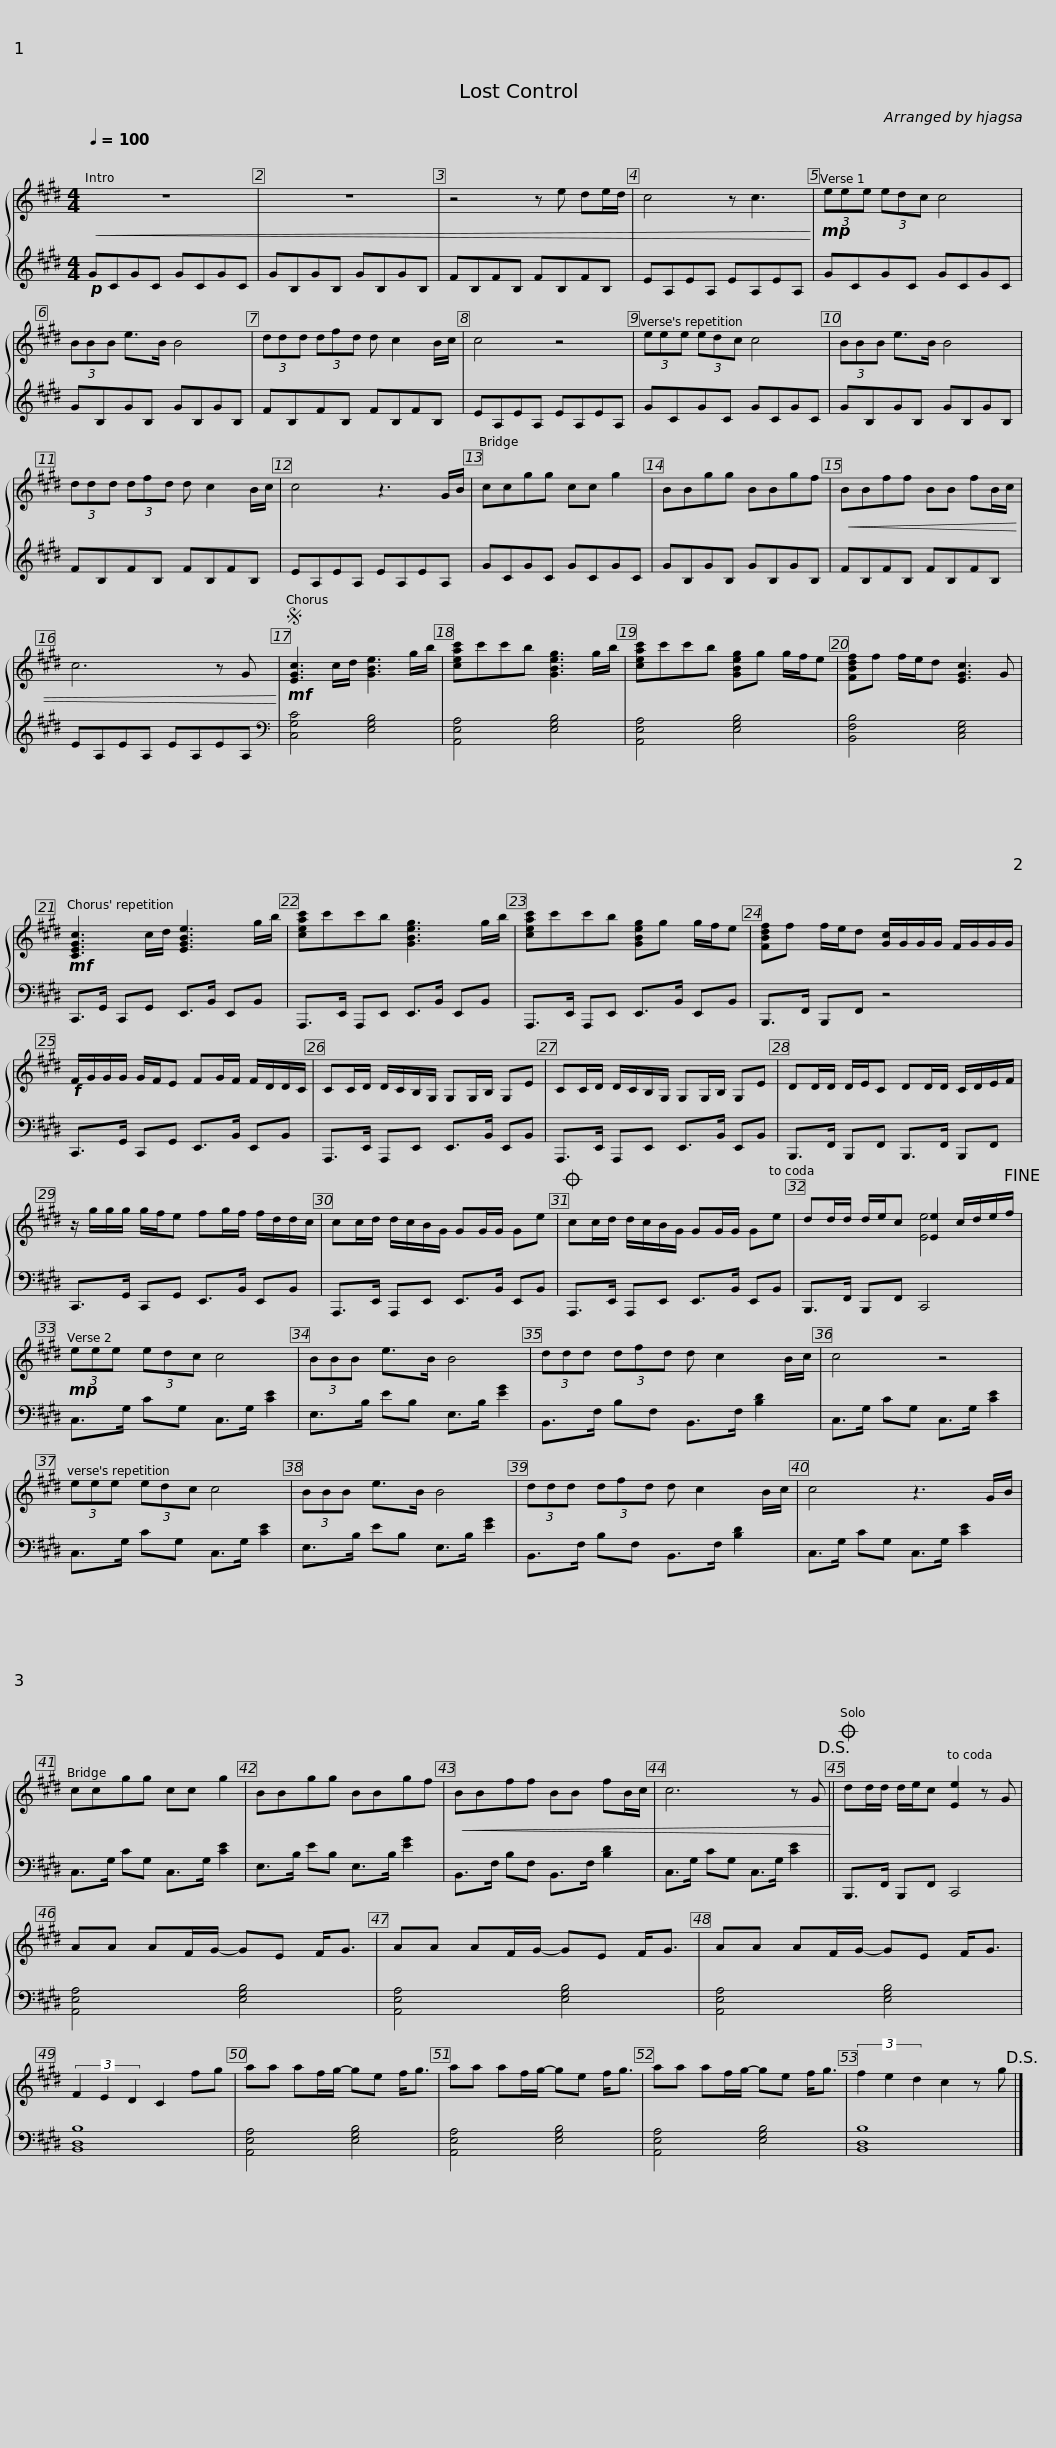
X:1
%%score { ( 1 3 ) | 2 }
L:1/8
Q:1/4=100
M:4/4
I:linebreak $
K:E
V:1 treble
V:3 treble
V:2 treble
V:1
!<(! z8 | z8 | z4 z e de/d/ | c4 z c3!<)! |!mp! (3eee (3edc c4 |$ %5
 (3BBB e>B B4 | (3ddd (3dfd d c2 B/c/ | c4 z4 | (3eee (3edc c4 |$ (3BBB e>B B4 | %10
 (3ddd (3dfd d c2 B/c/ | c4 z3 G/B/ | ccgg cc g2 |$ BBgg BBgf |!<(! BBff BB fB/c/ | %15
 c6 z G!<)! |S!mf! [EGc]3 c/d/ [GBe]3 g/b/ | [ceac']c'c'b [GBeg]3 g/b/ |$ [ceac']c'c'b [GBeg]g g/f/e | [FBdf]f f/e/d [EGc]3 G | %20
!mf! [CEGc]3 c/d/ [EGBe]3 g/b/ | [ceac']c'c'b [GBeg]3 g/b/ |$ [ceac']c'c'b [GBeg]g g/f/e | [FBdf]f f/e/d [Gc]/G/G/G/ F/G/G/G/ |!f! F/G/G/G/ G/F/E FG/F/ F/D/D/C/ |$ %25
 CC/D/ D/C/B,/G,/ G,G,/B,/ G,E | CC/D/ D/C/B,/G,/ G,G,/B,/ G,E | DD/D/ D/E/C DD/D/ C/D/E/F/ |$ z/ g/g/g/ g/f/e fg/f/ f/d/d/c/ | cc/d/ d/c/B/G/ GG/G/ Ge | %30
O cc/d/ d/c/B/G/ GG/G/ Ge |$ dd/d/ d/e/c [Ee]2 c/d/e/f/!fine! |!mp! (3eee (3edc c4 | (3BBB e>B B4 |$ (3ddd (3dfd d c2 B/c/ | %35
 c4 z4 | (3eee (3edc c4 | (3BBB e>B B4 |$ (3ddd (3dfd d c2 B/c/ | c4 z3 G/B/ | %40
 ccgg cc g2 | BBgg BBgf |$!<(! BBff BB fB/c/ | c6 z G!<)!!D.S.! ||O dd/d/ d/e/c [Ee]2 z G | %45
 AA AF/G/- GE F<G |$ AA AF/G/- GE F<G | AA AF/G/- GE F<G | (3F2 E2 D2 C2 fg | aa af/g/- ge f<g |$ %50
 aa af/g/- ge f<g | aa af/g/- ge f<g | (3f2 e2 d2 c2 z g!D.S.! |] %53
V:2
!p! GCGC GCGC | GB,GB, GB,GB, | FB,FB, FB,FB, | EA,EA, EA,EA, | GCGC GCGC |$ %5
 GB,GB, GB,GB, | FB,FB, FB,FB, | EA,EA, EA,EA, | GCGC GCGC |$ GB,GB, GB,GB, | %10
 FB,FB, FB,FB, | EA,EA, EA,EA, | GCGC GCGC |$ GB,GB, GB,GB, | FB,FB, FB,FB, | %15
 EA,EA, EA,EA, |[K:bass] [C,G,C]4 [E,G,B,]4 | [A,,E,A,]4 [E,G,B,]4 |$ [A,,E,A,]4 [E,G,B,]4 | [B,,F,B,]4 [C,E,G,]4 | %20
 C,,>G,, C,,G,, E,,>B,, E,,B,, | A,,,>E,, A,,,E,, E,,>B,, E,,B,, |$ A,,,>E,, A,,,E,, E,,>B,, E,,B,, | B,,,>F,, B,,,F,, z4 | C,,>G,, C,,G,, E,,>B,, E,,B,, |$ %25
 A,,,>E,, A,,,E,, E,,>B,, E,,B,, | A,,,>E,, A,,,E,, E,,>B,, E,,B,, | B,,,>F,, B,,,F,, B,,,>F,, B,,,F,, |$ C,,>G,, C,,G,, E,,>B,, E,,B,, | A,,,>E,, A,,,E,, E,,>B,, E,,B,, | %30
 A,,,>E,, A,,,E,, E,,>B,, E,,B,, |$ B,,,>F,, B,,,F,, C,,4 | C,>G, CG, C,>G, [CE]2 | E,>B, EB, E,>B, [EG]2 |$ B,,>F, B,F, B,,>F, [B,D]2 | %35
 C,>G, CG, C,>G, [CE]2 | C,>G, CG, C,>G, [CE]2 | E,>B, EB, E,>B, [EG]2 |$ B,,>F, B,F, B,,>F, [B,D]2 | C,>G, CG, C,>G, [CE]2 | %40
 C,>G, CG, C,>G, [CE]2 | E,>B, EB, E,>B, [EG]2 |$ B,,>F, B,F, B,,>F, [B,D]2 | C,>G, CG, C,>G, [CE]2 || B,,,>F,, B,,,F,, C,,4 | %45
 [A,,E,A,]4 [E,G,B,]4 |$ [A,,E,A,]4 [E,G,B,]4 | [A,,E,A,]4 [E,G,B,]4 | [B,,D,B,]8 | [A,,E,A,]4 [E,G,B,]4 |$ %50
 [A,,E,A,]4 [E,G,B,]4 | [A,,E,A,]4 [E,G,B,]4 | [B,,D,B,]8 |] %53
V:3
 x8 | x8 | x8 | x8 | x8 |$ %5
 x8 | x8 | x8 | x8 |$ x8 | %10
 x8 | x8 | x8 |$ x8 | x8 | %15
 x8 | x8 | x8 |$ x8 | x8 | %20
 x8 | x8 |$ x8 | x8 | x8 |$ %25
 x8 | x8 | x8 |$ x8 | x8 | %30
 x8 |$ x4 [Ee]4 | x8 | x8 |$ x8 | %35
 x8 | x8 | x8 |$ x8 | x8 | %40
 x8 | x8 |$ x8 | x8 || x8 | %45
 x8 |$ x8 | x8 | x8 | x8 |$ %50
 x8 | x8 | x8 |] %53
